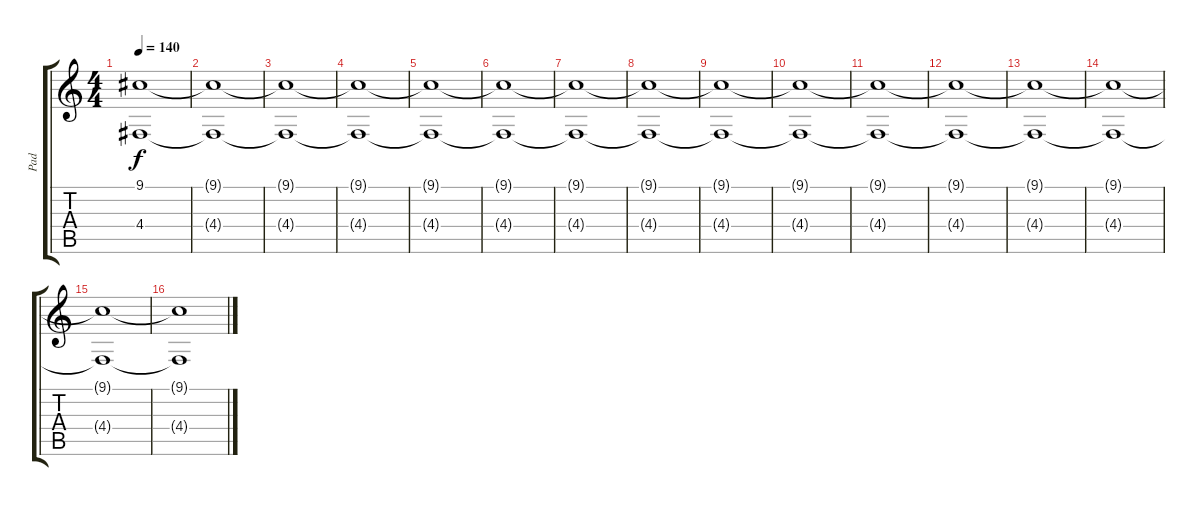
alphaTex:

\track ("Pad" "Pad") {instrument pad2warm}
\staff {score tabs}
\tuning (E4 B3 G3 D3 A2 E2) {hide}
\ts (4 4)
\tempo 140
\clef g2
\ks c
(9.1 4.4).1{dy f} |
(9.1{t} 4.4{t}).1 |
(9.1{t} 4.4{t}).1 |
(9.1{t} 4.4{t}).1 |
(9.1{t} 4.4{t}).1 |
(9.1{t} 4.4{t}).1 |
(9.1{t} 4.4{t}).1 |
(9.1{t} 4.4{t}).1 |
(9.1{t} 4.4{t}).1 |
(9.1{t} 4.4{t}).1 |
(9.1{t} 4.4{t}).1 |
(9.1{t} 4.4{t}).1 |
(9.1{t} 4.4{t}).1 |
(9.1{t} 4.4{t}).1 |
(9.1{t} 4.4{t}).1 |
(9.1{t} 4.4{t}).1
